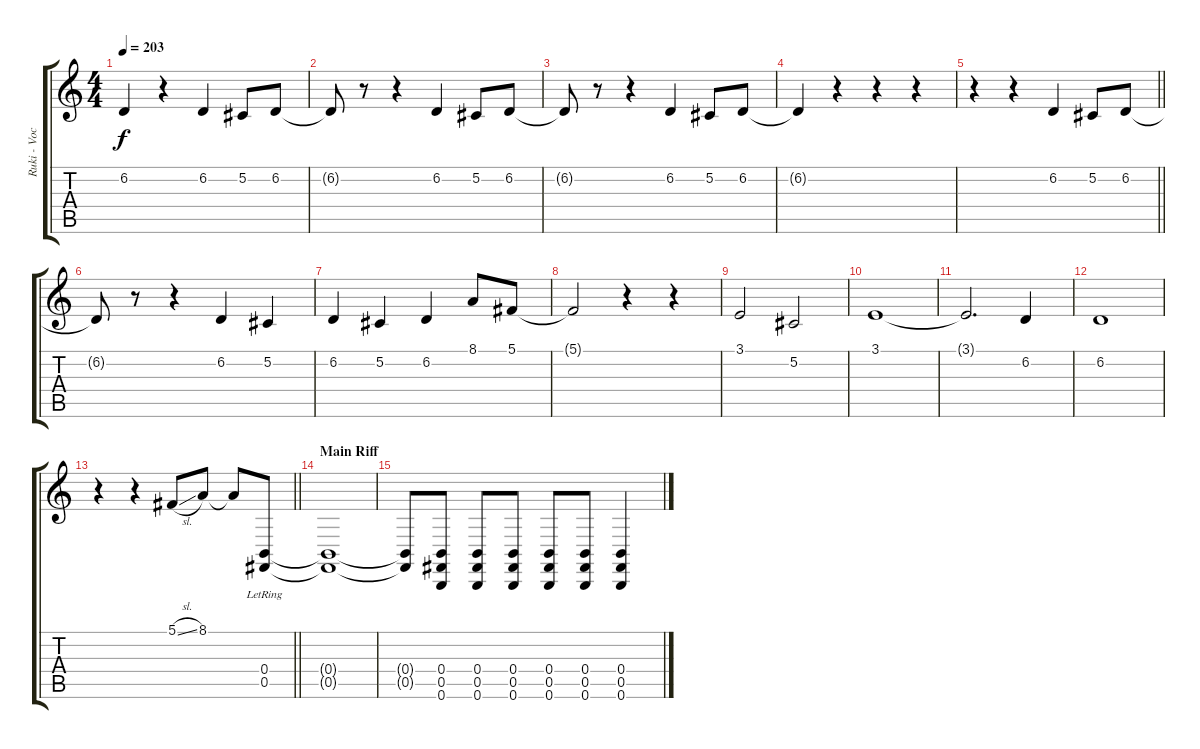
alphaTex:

\track ("Ruki - Vocals" "Ruki - Voc") {instrument lead6voice}
\staff {score tabs}
\tuning (Db4 Ab3 E3 B2 Gb2 B1) {hide}
\ts (4 4)
\tempo 203
\clef g2
\ks c
6.2{t}.4{dy f} r.4 6.2.4 5.2.8 6.2.8 |
6.2{t}.8 r.8 r.4 6.2.4 5.2.8 6.2.8 |
6.2{t}.8 r.8 r.4 6.2.4 5.2.8 6.2.8 |
6.2{t}.4 r.4 r.4 r.4 |
\barLineRight lightlight
r.4 r.4 6.2.4 5.2.8 6.2.8 |
\section ("" "")
6.2{t}.8 r.8 r.4 6.2.4 5.2.4 |
6.2.4 5.2.4 6.2.4 8.1.8 5.1.8 |
5.1{t}.2 r.4 r.4 |
3.1.2 5.2.2 |
3.1.1 |
3.1{t}.2{d} 6.2.4 |
6.2.1 |
\barLineRight lightlight
r.4 r.4 5.1{sl}.8 8.1.8 8.1{t}.8 (0.4{lr} 0.5{lr}).8 |
\section ("" "Main Riff")
(0.4{t} 0.5{t}).1 |
(0.4{t} 0.5{t}).8 (0.4 0.5 0.6).8 (0.4 0.5 0.6).8 (0.4 0.5 0.6).8 (0.4 0.5 0.6).8 (0.4 0.5 0.6).8 (0.4 0.5 0.6).4
